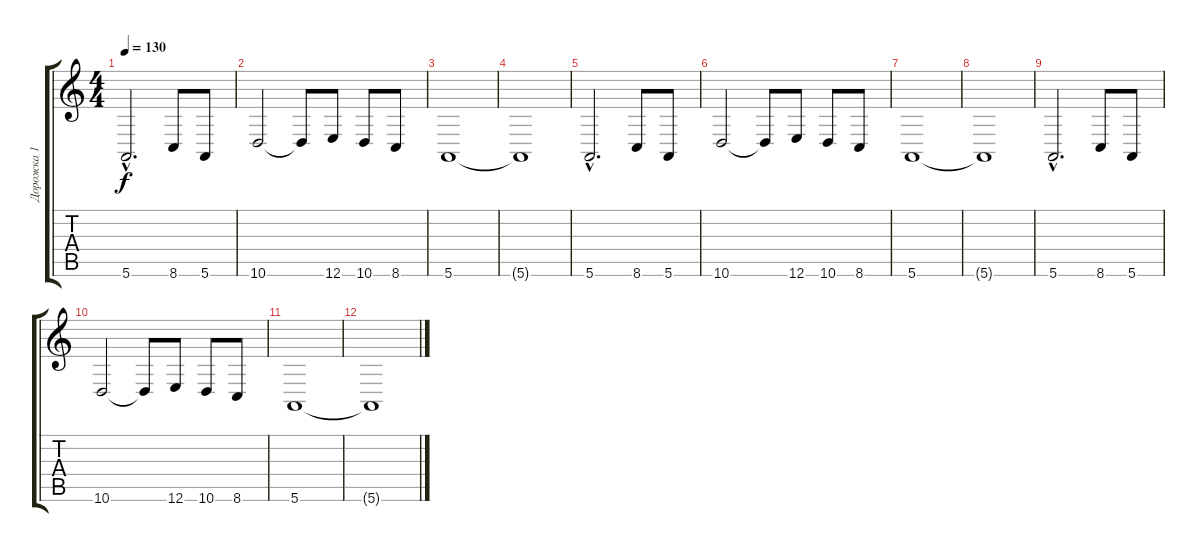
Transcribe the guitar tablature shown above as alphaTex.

\track ("Дорожка 1" "Дорожка 1") {instrument lead2sawtooth}
\staff {score tabs}
\tuning (E4 B3 G3 D3 A2 E2) {hide}
\ts (4 4)
\tempo 130
\clef g2
\ks c
5.6{hac}.2{d dy f} 8.6.8 5.6.8 |
10.6.2 10.6{t}.8 12.6.8 10.6.8 8.6.8 |
5.6.1 |
5.6{t}.1 |
5.6{hac}.2{d} 8.6.8 5.6.8 |
10.6.2 10.6{t}.8 12.6.8 10.6.8 8.6.8 |
5.6.1 |
5.6{t}.1 |
5.6{hac}.2{d} 8.6.8 5.6.8 |
10.6.2 10.6{t}.8 12.6.8 10.6.8 8.6.8 |
5.6.1 |
5.6{t}.1
